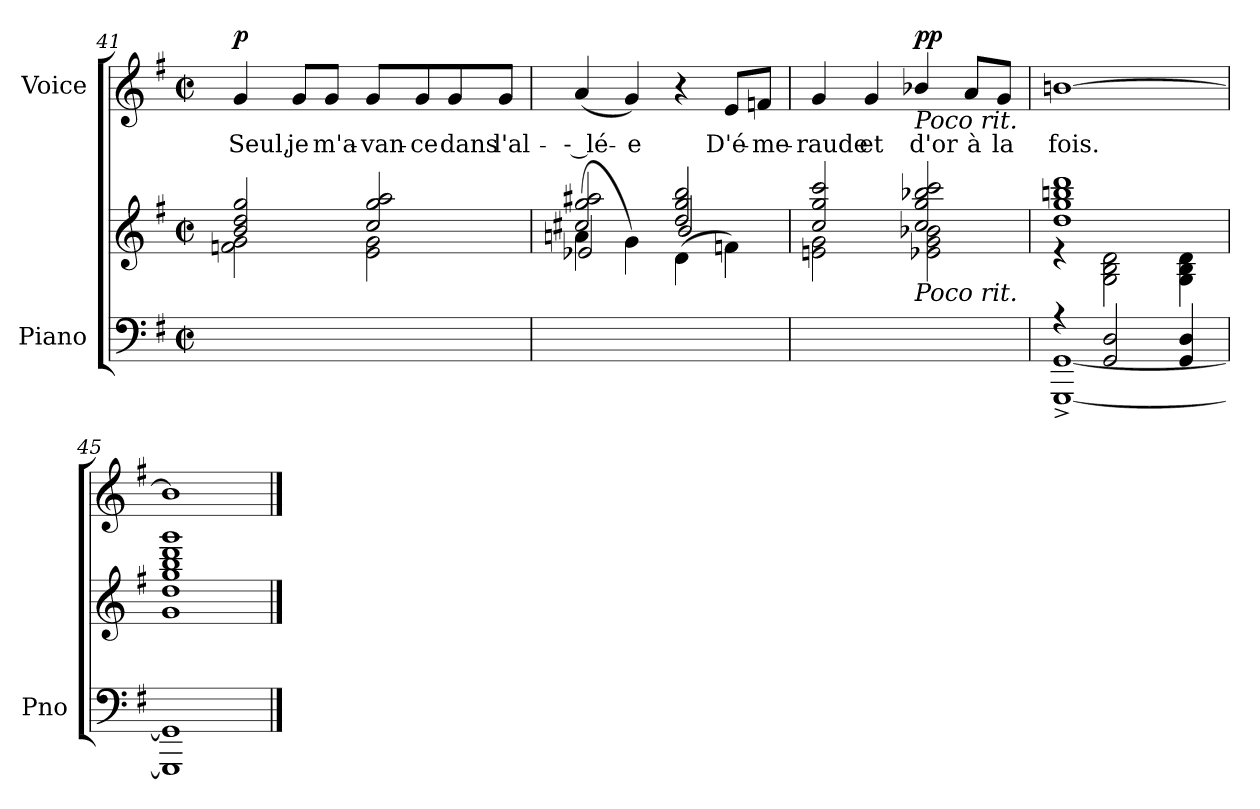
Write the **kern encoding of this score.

**kern	**kern	**kern	**text	**dynam
*part2	*part2	*part1	*part1	*part1
*staff3	*staff2	*staff1	*staff1	*staff1
*I"Piano	*	*I"Voice	*	*
*I'Pno	*	*	*	*
*clefF4	*clefG2	*clefG2	*	*
*k[f#]	*k[f#]	*k[f#]	*	*
*M2/2	*M2/2	*M2/2	*	*
*met(c|)	*met(c|)	*met(c|)	*	*
=41	=41	=41	=41	=41
*	*^	*	*	*
!	!	!	!	!LO:LY:b	!LO:DY:a
1ryy	2b/ 2dd/ 2gg/	2fn\ 2g\	4g/	Seul,	p
!	!	!	!	!LO:LY:b	!
.	.	.	8g/L	je	.
!	!	!	!	!LO:LY:b	!
.	.	.	8g/J	m'a-	.
!	!	!	!	!LO:LY:b	!
.	2cc/ 2gg/ 2aa/	2e\ 2g\	8g/L	-van-	.
!	!	!	!	!LO:LY:b	!
.	.	.	8g/	-ce	.
!	!	!	!	!LO:LY:b	!
.	.	.	8g/	dans	.
!	!	!	!	!LO:LY:b	!
.	.	.	8g/J	l'al-	.
!!LO:LB:g=z
=42	=42	=42	=42	=42	=42
*	*	*^	*	*	*
!	!	!	!	!	!LO:LY:b	!
1ryy	2cc#X/ 2gg/ 2aa#X/	2e-X/	(>4an:\	(4a/	-- lé-	.
!	!	!	!	!	!LO:LY:b	!
.	.	.	4g\)	4g/)	-e	.
.	2dd/ 2gg/ 2bb/	2b/	(4d\	4r	.	.
!	!	!	!	!	!LO:LY:b	!
.	.	.	4fn\)	8e/L	D'é-	.
!	!	!	!	!	!LO:LY:b	!
.	.	.	.	8fn/J	-me-	.
*	*	*v	*v	*	*	*
=43	=43	=43	=43	=43	=43
!	!	!	!	!LO:LY:b	!
1ryy	2cc/ 2gg/ 2ccc/	2en\ 2g\	4g/	-raude	.
!	!	!	!	!LO:LY:b	!
.	.	.	4g/	et	.
!	!	!	!LO:TX:b:i:t=Poco rit.	!	!
!	!LO:TX:b:i:t=Poco rit.	!	!	!	!
!	!	!	!	!LO:LY:b	!LO:DY:a
.	2cc/ 2gg/ 2bb-X/ 2ccc/	2e-X\ 2g\ 2b-X\	4b-X/	d'or	pp
!	!	!	!	!LO:LY:b	!
.	.	.	8a/L	à	.
!	!	!	!	!LO:LY:b	!
.	.	.	8g/J	la	.
=44	=44	=44	=44	=44	=44
*^	*	*	*	*	*
!	!	!	!	!	!LO:LY:b	!
4r	[1GGG^ [1GG^	1dd 1gg 1bbn 1ddd	4r	[1bn	fois.	.
2GG/ 2D/	.	.	2G\ 2B\ 2d\	.	.	.
4GG/ 4D/	.	.	4G\ 4B\ 4d\	.	.	.
*v	*v	*	*	*	*	*
=45	=45	=45	=45	=45	=45
1GGG] 1GG]	1gg 1bb 1ddd 1ggg	1g 1dd	1b]	.	.
*	*v	*v	*	*	*
==	==	==	==	==
*-	*-	*-	*-	*-
